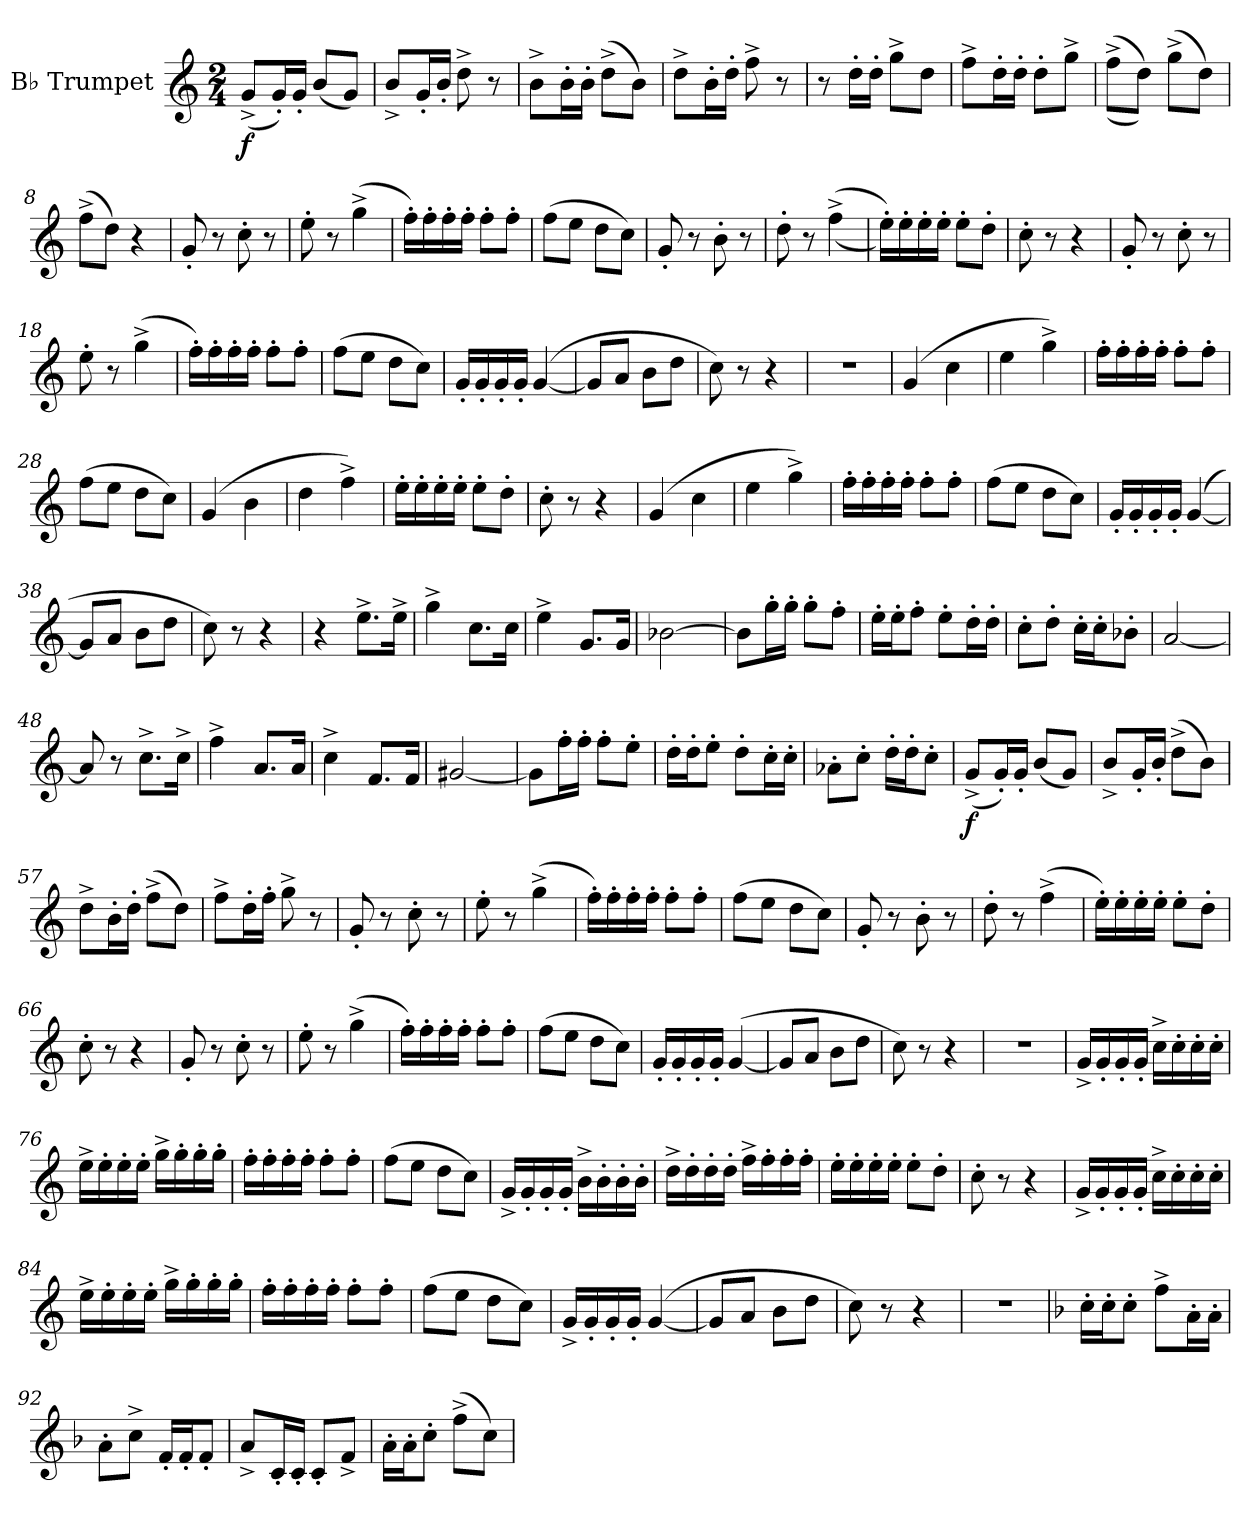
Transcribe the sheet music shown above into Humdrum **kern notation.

**kern	**dynam
*part1	*part1
*staff1	*staff1
*I"B♭ Trumpet	*
*I'B♭ Tpt.	*
*clefG2	*
*ITrd1c2	*
*k[b-e-]	*
*M2/4	*
*MM160	*
=1	=1
!	!LO:DY:b
(8f^/L	f
16f'/L)	.
16f'/JJ	.
(8a/L	.
8f/J)	.
=2	=2
8a^/L	.
16f'/L	.
16a'/JJ	.
8cc^\	.
8r	.
=3	=3
8a^\L	.
16a'\L	.
16a'\JJ	.
(8cc^\L	.
8a\J)	.
=4	=4
8cc^\L	.
16a'\L	.
16cc'\JJ	.
8ee-^\	.
8r	.
=5	=5
8r	.
16cc'\LL	.
16cc'\JJ	.
8ff^\L	.
8cc\J	.
=6	=6
8ee-^\L	.
16cc'\L	.
16cc'\JJ	.
8cc'\L	.
8ff^\J	.
=7	=7
((8ee-^\L	.
8cc\J))	.
(8ff^\L	.
8cc\J)	.
=8	=8
(8ee-^\L	.
8cc\J)	.
4r	.
!!LO:LB:g=z
=9	=9
8f'/	.
8r	.
8b-'\	.
8r	.
=10	=10
8dd'\	.
8r	.
(4ff^\	.
=11	=11
16ee-'\LL)	.
16ee-'\	.
16ee-'\	.
16ee-'\JJ	.
8ee-'\L	.
8ee-'\J	.
=12	=12
(8ee-\L	.
8dd\J	.
8cc\L	.
8b-\J)	.
=13	=13
8f'/	.
8r	.
8a'\	.
8r	.
=14	=14
8cc'\	.
8r	.
((4ee-^\	.
=15	=15
16dd'\LL))	.
16dd'\	.
16dd'\	.
16dd'\JJ	.
8dd'\L	.
8cc'\J	.
=16	=16
8b-'\	.
8r	.
4r	.
=17	=17
8f'/	.
8r	.
8b-'\	.
8r	.
!!LO:LB:g=z
=18	=18
8dd'\	.
8r	.
(4ff^\	.
=19	=19
16ee-'\LL)	.
16ee-'\	.
16ee-'\	.
16ee-'\JJ	.
8ee-'\L	.
8ee-'\J	.
=20	=20
(8ee-\L	.
8dd\J	.
8cc\L	.
8b-\J)	.
=21	=21
16f'/LL	.
16f'/	.
16f'/	.
16f'/JJ	.
([4f/	.
=22	=22
8f/L]	.
8g/J	.
8a\L	.
8cc\J	.
=23	=23
8b-\)	.
8r	.
4r	.
=24	=24
2r	.
=25	=25
(4f/	.
4b-\	.
=26	=26
4dd\	.
4ff^\)	.
=27	=27
16ee-'\LL	.
16ee-'\	.
16ee-'\	.
16ee-'\JJ	.
8ee-'\L	.
8ee-'\J	.
!!LO:LB:g=z
=28	=28
(8ee-\L	.
8dd\J	.
8cc\L	.
8b-\J)	.
=29	=29
(4f/	.
4a\	.
=30	=30
4cc\	.
4ee-^\)	.
=31	=31
16dd'\LL	.
16dd'\	.
16dd'\	.
16dd'\JJ	.
8dd'\L	.
8cc'\J	.
=32	=32
8b-'\	.
8r	.
4r	.
=33	=33
(4f/	.
4b-\	.
=34	=34
4dd\	.
4ff^\)	.
=35	=35
16ee-'\LL	.
16ee-'\	.
16ee-'\	.
16ee-'\JJ	.
8ee-'\L	.
8ee-'\J	.
=36	=36
(8ee-\L	.
8dd\J	.
8cc\L	.
8b-\J)	.
=37	=37
16f'/LL	.
16f'/	.
16f'/	.
16f'/JJ	.
([4f/	.
!!LO:LB:g=z
=38	=38
8f/L]	.
8g/J	.
8a\L	.
8cc\J	.
=39	=39
8b-\)	.
8r	.
4r	.
=40	=40
4r	.
8.dd^\L	.
16dd^\Jk	.
=41	=41
4ff^\	.
8.b-\L	.
16b-\Jk	.
=42	=42
4dd^\	.
8.f/L	.
16f/Jk	.
=43	=43
[2a-X\	.
=44	=44
8a-\L]	.
16ff'\L	.
16ff'\JJ	.
8ff'\L	.
8ee-'\J	.
=45	=45
16dd'\LL	.
16dd'\J	.
8ee-'\J	.
8dd'\L	.
16cc'\L	.
16cc'\JJ	.
=46	=46
8b-'\L	.
8cc'\J	.
16b-'\LL	.
16b-'\J	.
8a-X'\J	.
=47	=47
[2g/	.
!!LO:LB:g=z
=48	=48
8g/]	.
8r	.
8.b-^\L	.
16b-^\Jk	.
=49	=49
4ee-^\	.
8.g/L	.
16g/Jk	.
=50	=50
4b-^\	.
8.e-/L	.
16e-/Jk	.
=51	=51
[2f#X/	.
=52	=52
8f#\L]	.
16ee-'\L	.
16ee-'\JJ	.
8ee-'\L	.
8dd'\J	.
=53	=53
16cc'\LL	.
16cc'\J	.
8dd'\J	.
8cc'\L	.
16b-'\L	.
16b-'\JJ	.
=54	=54
8g-X'\L	.
8b-'\J	.
16cc'\LL	.
16cc'\J	.
8b-'\J	.
=55	=55
!	!LO:DY:b
(8f^/L	f
16f'/L)	.
16f'/JJ	.
(8a/L	.
8f/J)	.
=56	=56
8a^/L	.
16f'/L	.
16a'/JJ	.
(8cc^\L	.
8a\J)	.
!!LO:LB:g=z
=57	=57
8cc^\L	.
16a'\L	.
16cc'\JJ	.
(8ee-^\L	.
8cc\J)	.
=58	=58
8ee-^\L	.
16cc'\L	.
16ee-'\JJ	.
8ff^\	.
8r	.
=59	=59
8f'/	.
8r	.
8b-'\	.
8r	.
=60	=60
8dd'\	.
8r	.
(4ff^\	.
=61	=61
16ee-'\LL)	.
16ee-'\	.
16ee-'\	.
16ee-'\JJ	.
8ee-'\L	.
8ee-'\J	.
=62	=62
(8ee-\L	.
8dd\J	.
8cc\L	.
8b-\J)	.
=63	=63
8f'/	.
8r	.
8a'\	.
8r	.
=64	=64
8cc'\	.
8r	.
(4ee-^\	.
=65	=65
16dd'\LL)	.
16dd'\	.
16dd'\	.
16dd'\JJ	.
8dd'\L	.
8cc'\J	.
!!LO:LB:g=z
=66	=66
8b-'\	.
8r	.
4r	.
=67	=67
8f'/	.
8r	.
8b-'\	.
8r	.
=68	=68
8dd'\	.
8r	.
(4ff^\	.
=69	=69
16ee-'\LL)	.
16ee-'\	.
16ee-'\	.
16ee-'\JJ	.
8ee-'\L	.
8ee-'\J	.
=70	=70
(8ee-\L	.
8dd\J	.
8cc\L	.
8b-\J)	.
=71	=71
16f'/LL	.
16f'/	.
16f'/	.
16f'/JJ	.
([4f/	.
=72	=72
8f/L]	.
8g/J	.
8a\L	.
8cc\J	.
=73	=73
8b-\)	.
8r	.
4r	.
=74	=74
2r	.
!!LO:LB:g=z
=75	=75
16f^/LL	.
16f'/	.
16f'/	.
16f'/JJ	.
16b-^\LL	.
16b-'\	.
16b-'\	.
16b-'\JJ	.
=76	=76
16dd^\LL	.
16dd'\	.
16dd'\	.
16dd'\JJ	.
16ff^\LL	.
16ff'\	.
16ff'\	.
16ff'\JJ	.
=77	=77
16ee-'\LL	.
16ee-'\	.
16ee-'\	.
16ee-'\JJ	.
8ee-'\L	.
8ee-'\J	.
=78	=78
(8ee-\L	.
8dd\J	.
8cc\L	.
8b-\J)	.
=79	=79
16f^/LL	.
16f'/	.
16f'/	.
16f'/JJ	.
16a^\LL	.
16a'\	.
16a'\	.
16a'\JJ	.
=80	=80
16cc^\LL	.
16cc'\	.
16cc'\	.
16cc'\JJ	.
16ee-^\LL	.
16ee-'\	.
16ee-'\	.
16ee-'\JJ	.
!!LO:PB:g=z
=81	=81
16dd'\LL	.
16dd'\	.
16dd'\	.
16dd'\JJ	.
8dd'\L	.
8cc'\J	.
=82	=82
8b-'\	.
8r	.
4r	.
=83	=83
16f^/LL	.
16f'/	.
16f'/	.
16f'/JJ	.
16b-^\LL	.
16b-'\	.
16b-'\	.
16b-'\JJ	.
=84	=84
16dd^\LL	.
16dd'\	.
16dd'\	.
16dd'\JJ	.
16ff^\LL	.
16ff'\	.
16ff'\	.
16ff'\JJ	.
=85	=85
16ee-'\LL	.
16ee-'\	.
16ee-'\	.
16ee-'\JJ	.
8ee-'\L	.
8ee-'\J	.
=86	=86
(8ee-\L	.
8dd\J	.
8cc\L	.
8b-\J)	.
=87	=87
16f^/LL	.
16f'/	.
16f'/	.
16f'/JJ	.
([4f/	.
!!LO:LB:g=z
=88	=88
8f/L]	.
8g/J	.
8a\L	.
8cc\J	.
=89	=89
8b-\)	.
8r	.
4r	.
=90	=90
2r	.
=91	=91
*k[b-e-a-]	*
16b-'\LL	.
16b-'\J	.
8b-'\J	.
8ee-^\L	.
16g'\L	.
16g'\JJ	.
=92	=92
8g'\L	.
8b-^\J	.
16e-'/LL	.
16e-'/J	.
8e-'/J	.
=93	=93
8g^/L	.
16B-'/L	.
16B-'/JJ	.
8B-'/L	.
8e-^/J	.
=94	=94
16g'\LL	.
16g'\J	.
8b-'\J	.
(8ee-^\L	.
8b-\J)	.
=	=
*-	*-
